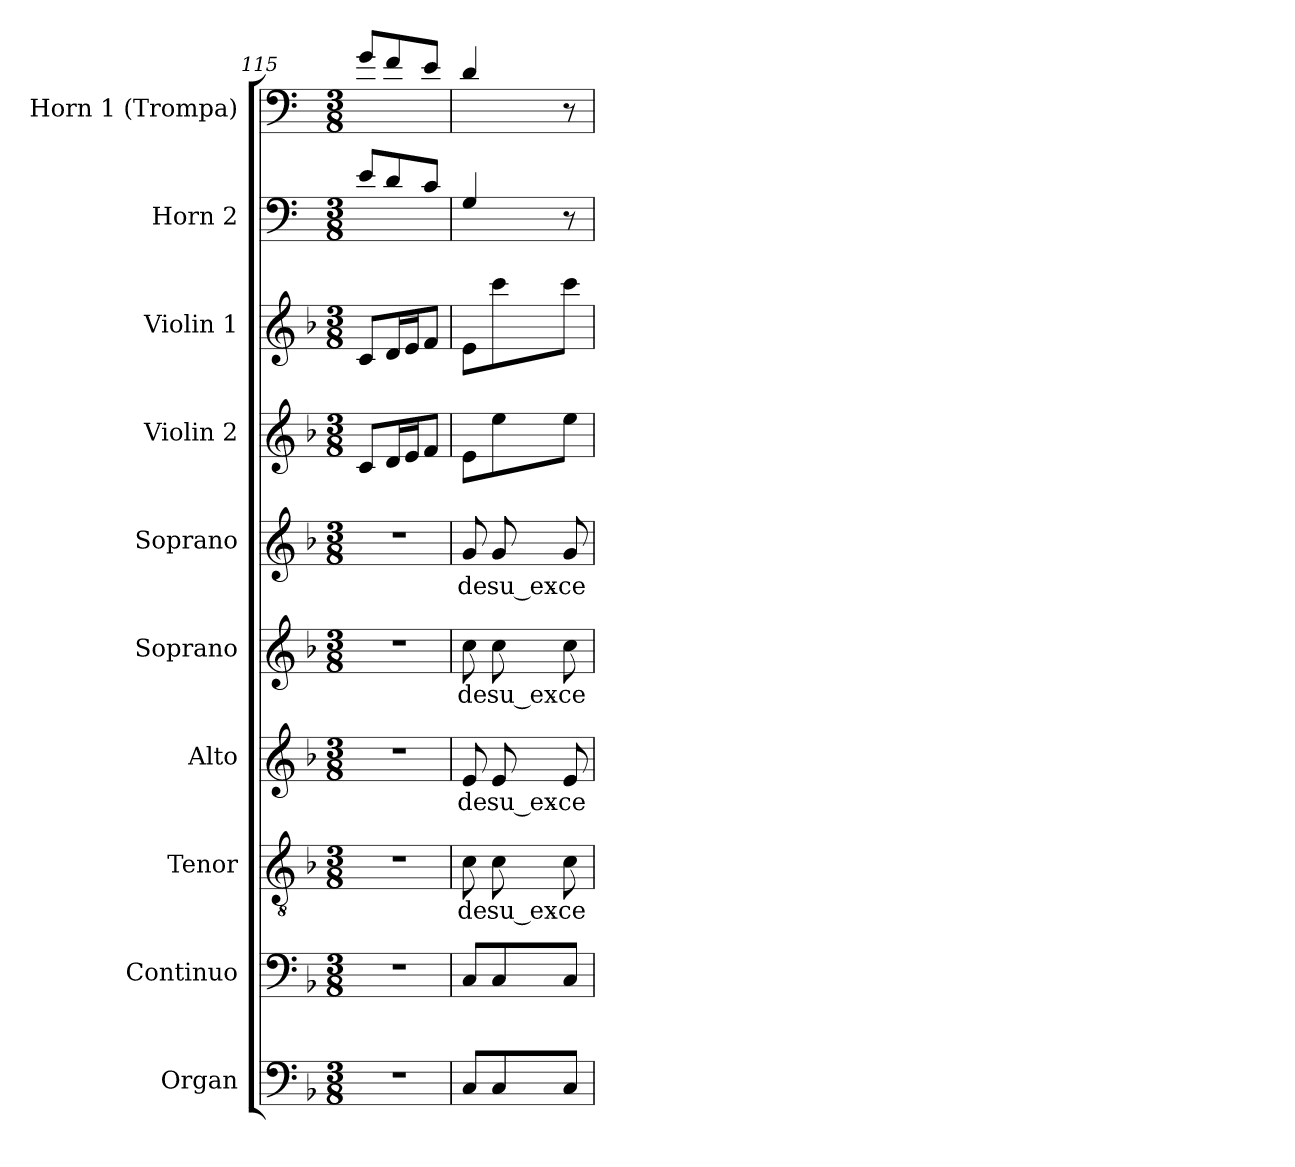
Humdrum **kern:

**kern	**kern	**kern	**text	**kern	**text	**kern	**text	**kern	**text	**kern	**kern	**kern	**kern
*part10	*part9	*part8	*part8	*part7	*part7	*part6	*part6	*part5	*part5	*part4	*part3	*part2	*part1
*staff10	*staff9	*staff8	*staff8	*staff7	*staff7	*staff6	*staff6	*staff5	*staff5	*staff4	*staff3	*staff2	*staff1
*I"Organ	*I"Continuo	*I"Tenor	*	*I"Alto	*	*I"Soprano	*	*I"Soprano	*	*I"Violin 2	*I"Violin 1	*I"Horn  2	*I"Horn  1 (Trompa)
*I'Org.	*I'Cont.	*I'T.	*	*I'A.	*	*I'S.	*	*I'S.	*	*I'Vln. 2	*I'Vln. 1	*I'Hn.	*I'Hn.
*clefF4	*clefF4	*clefGv2	*	*clefG2	*	*clefG2	*	*clefG2	*	*clefG2	*clefG2	*clefF4	*clefF4
*	*	*ITrd7c12	*	*	*	*	*	*	*	*	*	*ITrd4c7	*ITrd4c7
*k[b-]	*k[b-]	*k[b-]	*	*k[b-]	*	*k[b-]	*	*k[b-]	*	*k[b-]	*k[b-]	*k[b-]	*k[b-]
*F:	*F:	*F:	*	*F:	*	*F:	*	*F:	*	*F:	*F:	*F:	*F:
*M3/8	*M3/8	*M3/8	*	*M3/8	*	*M3/8	*	*M3/8	*	*M3/8	*M3/8	*M3/8	*M3/8
=115	=115	=115	=115	=115	=115	=115	=115	=115	=115	=115	=115	=115	=115
!LO:N:vis=1	!LO:N:vis=1	!LO:N:vis=1	!	!LO:N:vis=1	!	!LO:N:vis=1	!	!LO:N:vis=1	!	!	!	!	!
4.r	4.r	4.r	.	4.r	.	4.r	.	4.r	.	8ci/L	8ci/L	8Ai/L	8ci/L
.	.	.	.	.	.	.	.	.	.	16di/L	16di/L	8Gi/	8B-i/
.	.	.	.	.	.	.	.	.	.	16ei/J	16ei/J	.	.
.	.	.	.	.	.	.	.	.	.	8fi/J	8fi/J	8Fi/J	8Ai/J
=116	=116	=116	=116	=116	=116	=116	=116	=116	=116	=116	=116	=116	=116
!	!	!	!LO:LY:b:color=#000000	!	!	!	!	!	!	!	!	!	!
!	!	!	!	!	!LO:LY:b:color=#000000	!	!	!	!	!	!	!	!
!	!	!	!	!	!	!	!LO:LY:b:color=#000000	!	!	!	!	!	!
!	!	!	!	!	!	!	!	!	!LO:LY:b:color=#000000	!	!	!	!
8Ci/L	8Ci/L	8Ci\	de	8ei/	de	8cci\	de	8gi/	de	8ei\L	8ei\L	4Ci/	4Gi/
!	!	!	!LO:LY:b:color=#000000	!	!	!	!	!	!	!	!	!	!
!	!	!	!	!	!LO:LY:b:color=#000000	!	!	!	!	!	!	!	!
!	!	!	!	!	!	!	!LO:LY:b:color=#000000	!	!	!	!	!	!
!	!	!	!	!	!	!	!	!	!LO:LY:b:color=#000000	!	!	!	!
8Ci/	8Ci/	8Ci\	su_ex-	8ei/	su_ex-	8cci\	su_ex-	8gi/	su_ex-	8eei\	8ccci\	.	.
!	!	!	!LO:LY:b:color=#000000	!	!	!	!	!	!	!	!	!	!
!	!	!	!	!	!LO:LY:b:color=#000000	!	!	!	!	!	!	!	!
!	!	!	!	!	!	!	!LO:LY:b:color=#000000	!	!	!	!	!	!
!	!	!	!	!	!	!	!	!	!LO:LY:b:color=#000000	!	!	!	!
8Ci/J	8Ci/J	8Ci\	-ce-	8ei/	-ce-	8cci\	-ce-	8gi/	-ce-	8eei\J	8ccci\J	8r	8r
=	=	=	=	=	=	=	=	=	=	=	=	=	=
*-	*-	*-	*-	*-	*-	*-	*-	*-	*-	*-	*-	*-	*-
